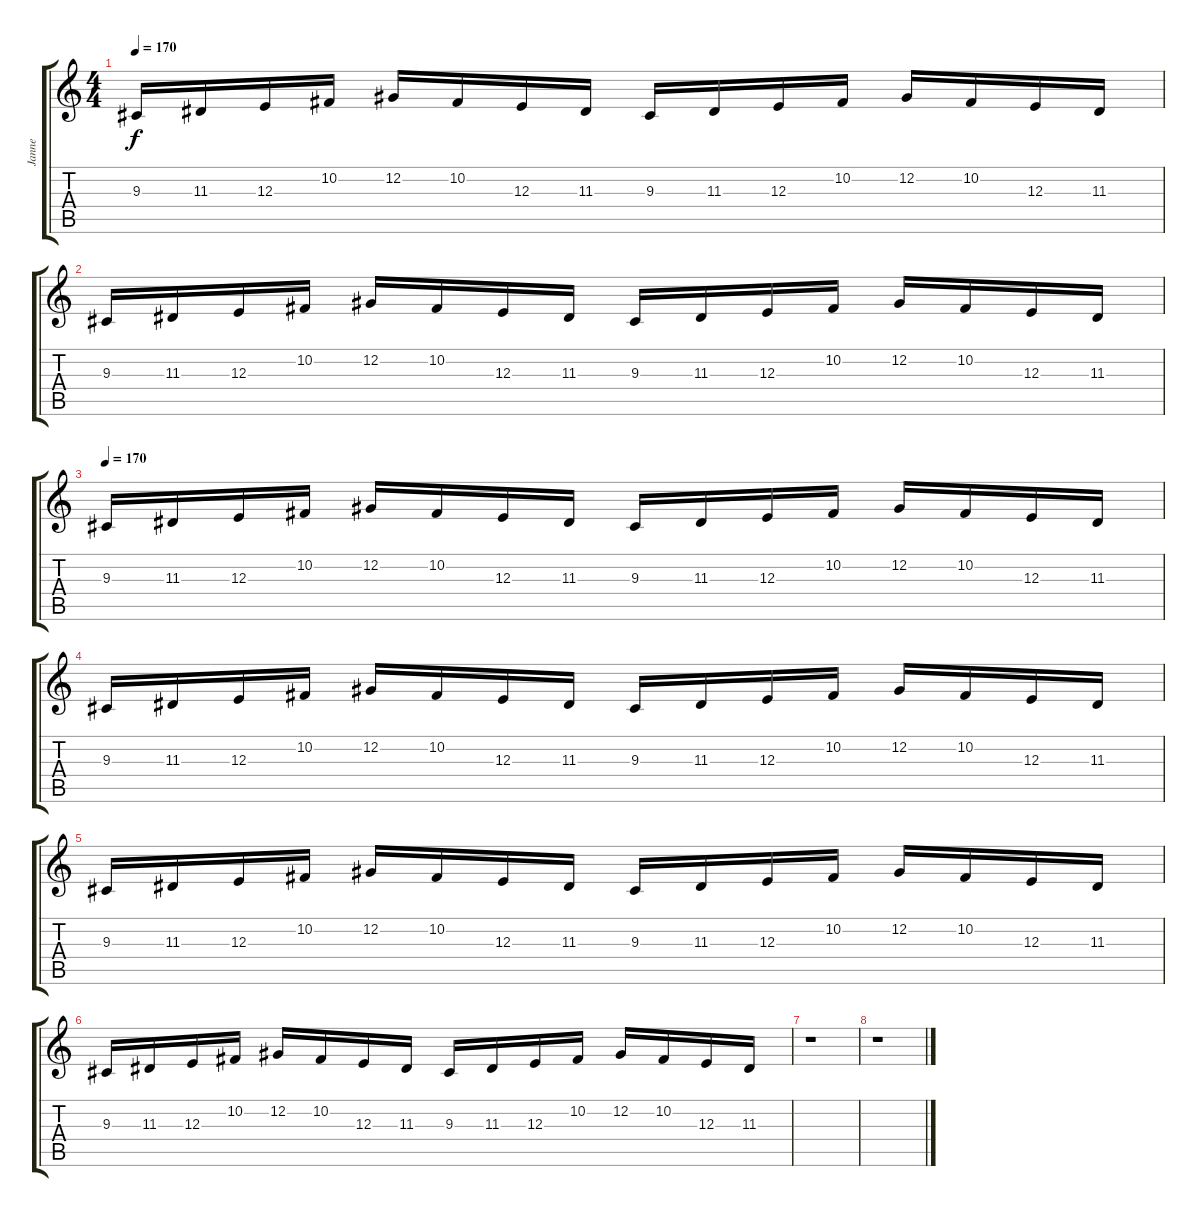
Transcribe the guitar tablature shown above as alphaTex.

\track ("Janne" "Janne") {instrument stringensemble1}
\staff {score tabs}
\tuning (Db4 Ab3 E3 B2 Gb2 Db2) {hide}
\ts (4 4)
\tempo 170
\clef g2
\ks c
9.3.16{dy f} 11.3.16 12.3.16 10.2.16 12.2.16 10.2.16 12.3.16 11.3.16 9.3.16 11.3.16 12.3.16 10.2.16 12.2.16 10.2.16 12.3.16 11.3.16 |
9.3.16 11.3.16 12.3.16 10.2.16 12.2.16 10.2.16 12.3.16 11.3.16 9.3.16 11.3.16 12.3.16 10.2.16 12.2.16 10.2.16 12.3.16 11.3.16 |
\tempo 170
9.3.16{instrument harpsichord} 11.3.16 12.3.16 10.2.16 12.2.16 10.2.16 12.3.16 11.3.16 9.3.16 11.3.16 12.3.16 10.2.16 12.2.16 10.2.16 12.3.16 11.3.16 |
9.3.16 11.3.16 12.3.16 10.2.16 12.2.16 10.2.16 12.3.16 11.3.16 9.3.16 11.3.16 12.3.16 10.2.16 12.2.16 10.2.16 12.3.16 11.3.16 |
9.3.16 11.3.16 12.3.16 10.2.16 12.2.16 10.2.16 12.3.16 11.3.16 9.3.16 11.3.16 12.3.16 10.2.16 12.2.16 10.2.16 12.3.16 11.3.16 |
9.3.16 11.3.16 12.3.16 10.2.16 12.2.16 10.2.16 12.3.16 11.3.16 9.3.16 11.3.16 12.3.16 10.2.16 12.2.16 10.2.16 12.3.16 11.3.16 |
r.1 |
r.1
